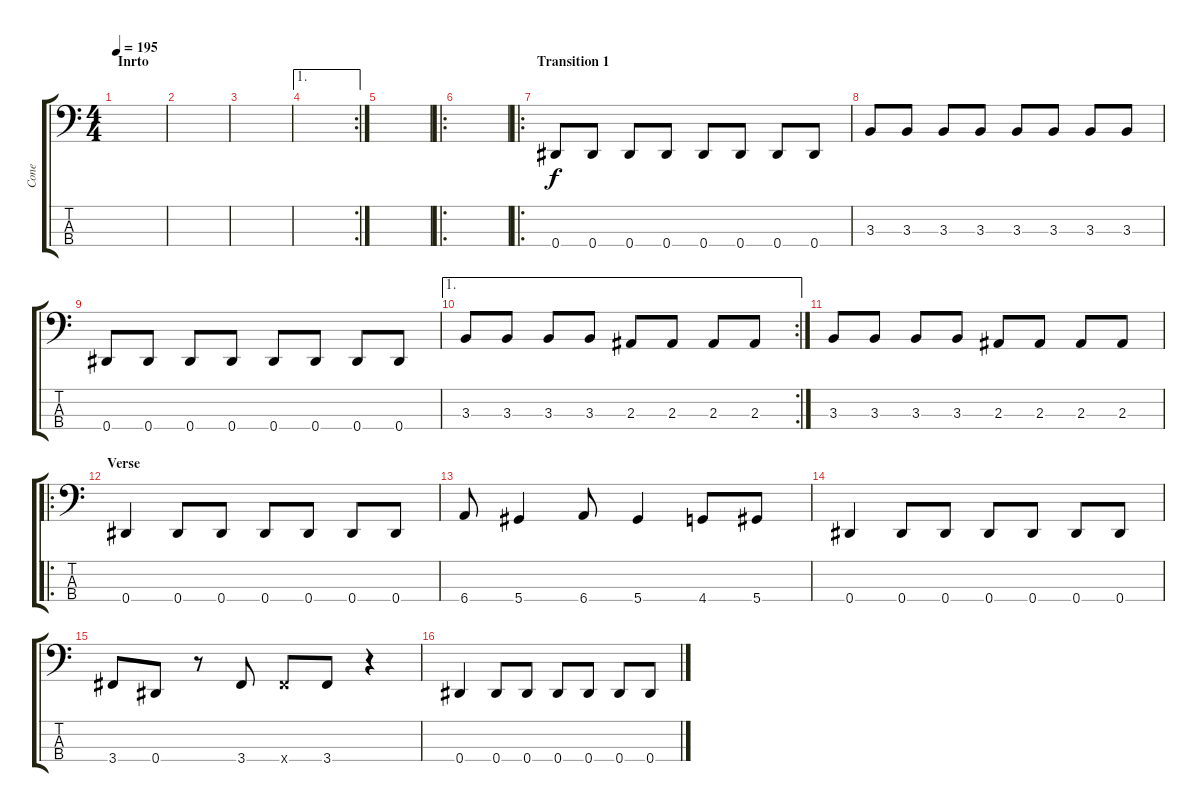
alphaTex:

\track ("Cone" "Cone") {instrument electricbasspick}
\staff {score tabs}
\tuning (Gb2 Db2 Ab1 Eb1) {hide}
\ts (4 4)
\section ("" "Inrto")
\tempo 195
\clef f4
\ks c
|
|
|
\ae 1
\rc 2
|
|
\ro
|
\ro
\section ("" "Transition 1")
0.4.8 0.4.8 0.4.8 0.4.8 0.4.8 0.4.8 0.4.8 0.4.8 |
3.3.8 3.3.8 3.3.8 3.3.8 3.3.8 3.3.8 3.3.8 3.3.8 |
0.4.8 0.4.8 0.4.8 0.4.8 0.4.8 0.4.8 0.4.8 0.4.8 |
\ae 1
\rc 2
3.3.8 3.3.8 3.3.8 3.3.8 2.3.8 2.3.8 2.3.8 2.3.8 |
3.3.8 3.3.8 3.3.8 3.3.8 2.3.8 2.3.8 2.3.8 2.3.8 |
\ro
\section ("" "Verse")
0.4.4 0.4.8 0.4.8 0.4.8 0.4.8 0.4.8 0.4.8 |
6.4.8 5.4.4 6.4.8 5.4.4 4.4.8 5.4.8 |
0.4.4 0.4.8 0.4.8 0.4.8 0.4.8 0.4.8 0.4.8 |
3.4.8 0.4.8 r.8 3.4.8 3.4{x}.8 3.4.8 r.4 |
0.4.4 0.4.8 0.4.8 0.4.8 0.4.8 0.4.8 0.4.8
